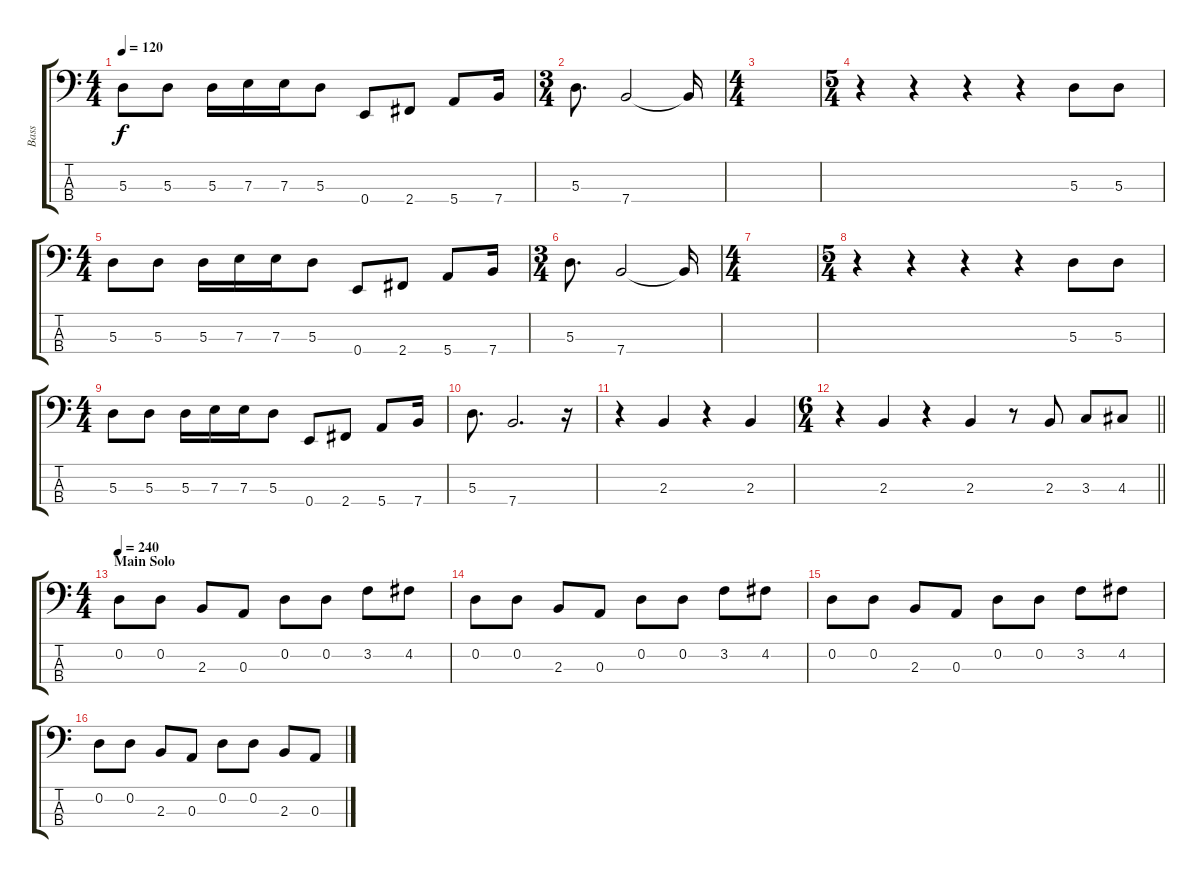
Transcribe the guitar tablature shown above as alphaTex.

\track ("Bass" "Bass") {instrument electricbassfinger}
\staff {score tabs}
\tuning (G2 D2 A1 E1) {hide}
\ts (4 4)
\tempo 120
\clef f4
\ks c
5.3.8{dy f} 5.3.8 5.3.16 7.3.16 7.3.16 5.3.8 0.4.8 2.4.8 5.4.8 7.4.16 |
\ts (3 4)
5.3.8{d} 7.4.2 7.4{t}.16 |
\ts (4 4)
|
\ts (5 4)
r.4 r.4 r.4 r.4 5.3.8 5.3.8 |
\ts (4 4)
5.3.8 5.3.8 5.3.16 7.3.16 7.3.16 5.3.8 0.4.8 2.4.8 5.4.8 7.4.16 |
\ts (3 4)
5.3.8{d} 7.4.2 7.4{t}.16 |
\ts (4 4)
|
\ts (5 4)
r.4 r.4 r.4 r.4 5.3.8 5.3.8 |
\ts (4 4)
5.3.8 5.3.8 5.3.16 7.3.16 7.3.16 5.3.8 0.4.8 2.4.8 5.4.8 7.4.16 |
5.3.8{d} 7.4.2{d} r.16 |
r.4 2.3.4 r.4 2.3.4 |
\ts (6 4)
\barLineRight lightlight
r.4 2.3.4 r.4 2.3.4 r.8 2.3.8 3.3.8 4.3.8 |
\ts (4 4)
\section ("" "Main Solo")
\tempo 240
0.2.8 0.2.8 2.3.8 0.3.8 0.2.8 0.2.8 3.2.8 4.2.8 |
0.2.8 0.2.8 2.3.8 0.3.8 0.2.8 0.2.8 3.2.8 4.2.8 |
0.2.8 0.2.8 2.3.8 0.3.8 0.2.8 0.2.8 3.2.8 4.2.8 |
0.2.8 0.2.8 2.3.8 0.3.8 0.2.8 0.2.8 2.3.8 0.3.8
